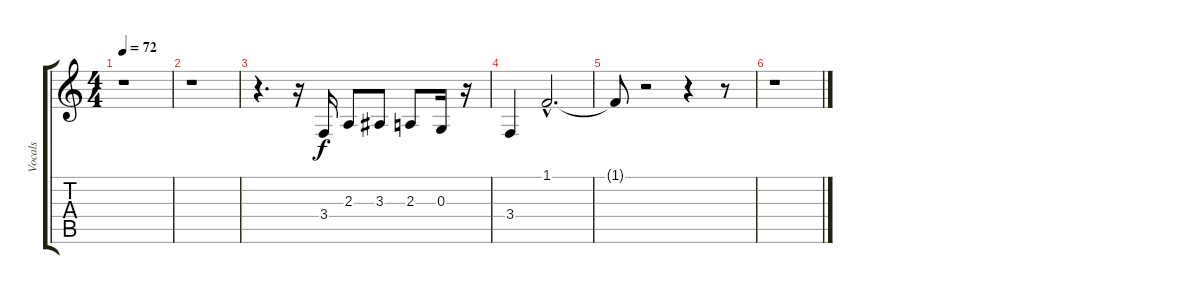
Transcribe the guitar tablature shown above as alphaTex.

\track ("Vocals" "Vocals") {instrument violin}
\staff {score tabs}
\tuning (E4 B3 G3 D3 A2 E2) {hide}
\ts (4 4)
\tempo 72
\clef g2
\ks c
r.1{dy f} |
r.1 |
r.4{d} r.16 3.4.16 2.3.8 3.3.8 2.3.8 0.3.16 r.16 |
3.4.4 1.1{hac}.2{d} |
1.1{t}.8 r.2 r.4 r.8 |
r.1
